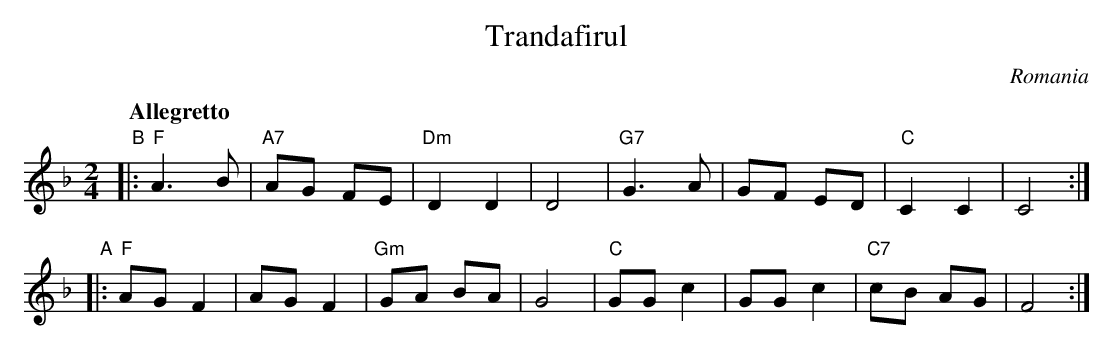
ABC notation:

X:1
T: Trandafirul
O: Romania
Q: "Allegretto"
M: 2/4
L: 1/8
K: F
"B"|:\
"F"A3 B | "A7"AG FE | "Dm"D2 D2 | D4 |\
"G7"G3 A | GF ED | "C"C2 C2 | C4 :|
"A"|:\
"F"AG F2 | AGF2 | "Gm"GA BA | G4 |\
"C"GG c2 | GG c2 | "C7"cB AG | F4 :|
